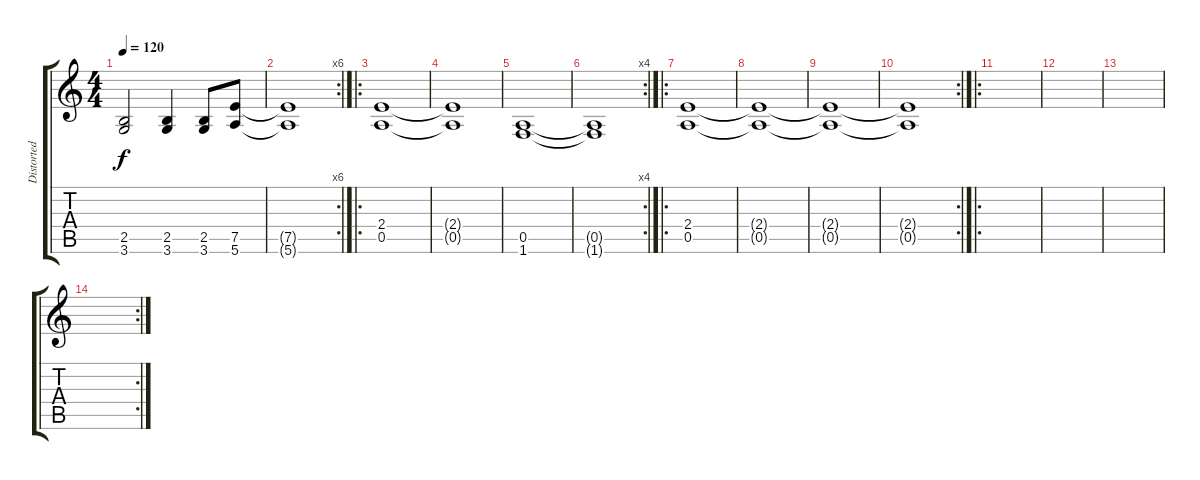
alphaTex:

\track ("Distorted Rhythm" "Distorted ") {instrument distortionguitar}
\staff {score tabs}
\tuning (E4 B3 G3 D3 A2 E2) {hide}
\ts (4 4)
\tempo 120
\clef g2
\ks c
(2.5 3.6).2{dy f} (2.5 3.6).4 (2.5 3.6).8 (7.5 5.6).8 |
\rc 6
(7.5{t} 5.6{t}).1 |
\ro
(2.4 0.5).1 |
(2.4{t} 0.5{t}).1 |
(0.5 1.6).1 |
\rc 4
(0.5{t} 1.6{t}).1 |
\ro
(2.4 0.5).1{volume 0} |
(2.4{t} 0.5{t}).1 |
(2.4{t} 0.5{t}).1 |
\rc 2
(2.4{t} 0.5{t}).1 |
\ro
|
|
|
\rc 2
